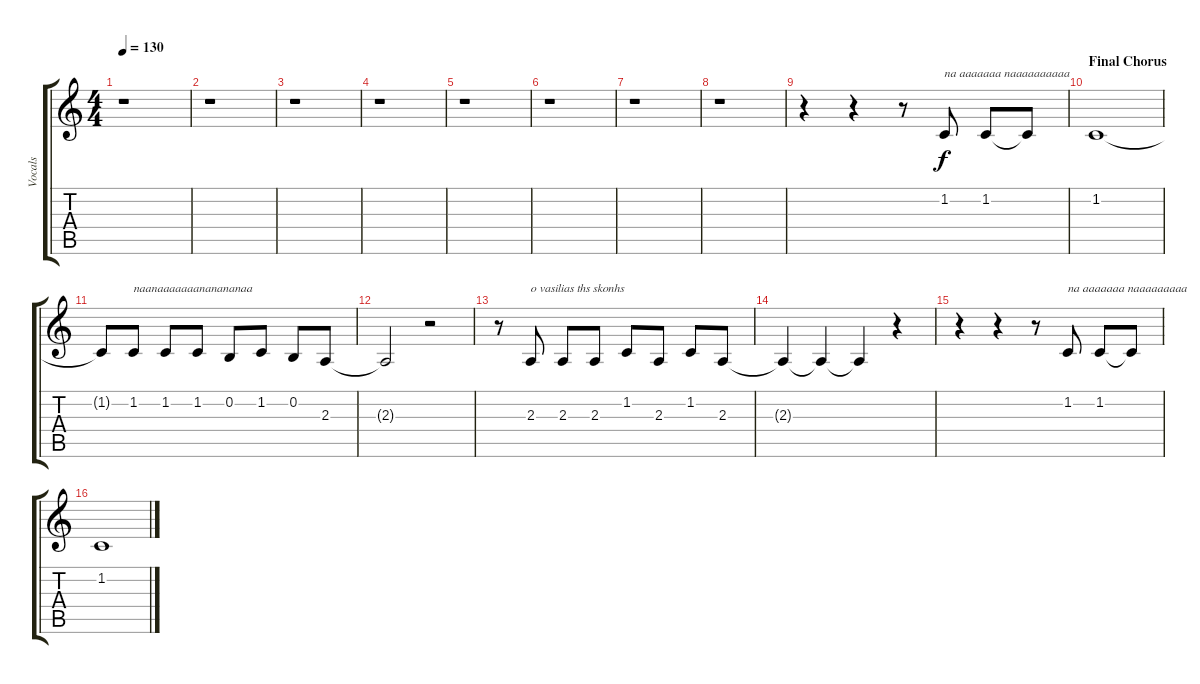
\track ("Vocals" "Vocals") {instrument accordion}
\staff {score tabs}
\tuning (E4 B3 G3 D3 A2 E2) {hide}
\ts (4 4)
\tempo 130
\clef g2
\ks c
r.1{dy f} |
r.1 |
r.1 |
r.1 |
r.1 |
r.1 |
r.1 |
r.1 |
r.4 r.4 r.8 1.2.8{txt "na aaaaaaa naaaaaaaaaa"} 1.2.8 1.2{t}.8 |
\section ("" "Final Chorus")
1.2.1 |
1.2{t}.8 1.2.8{txt "naanaaaaaaananananaa"} 1.2.8 1.2.8 0.2.8 1.2.8 0.2.8 2.3.8 |
2.3{t}.2 r.2 |
r.8 2.3.8{txt "o vasilias ths skonhs"} 2.3.8 2.3.8 1.2.8 2.3.8 1.2.8 2.3.8 |
2.3{t}.4 2.3{t}.4 2.3{t}.4 r.4 |
r.4 r.4 r.8 1.2.8{txt "na aaaaaaa naaaaaaaaa"} 1.2.8 1.2{t}.8 |
1.2.1
